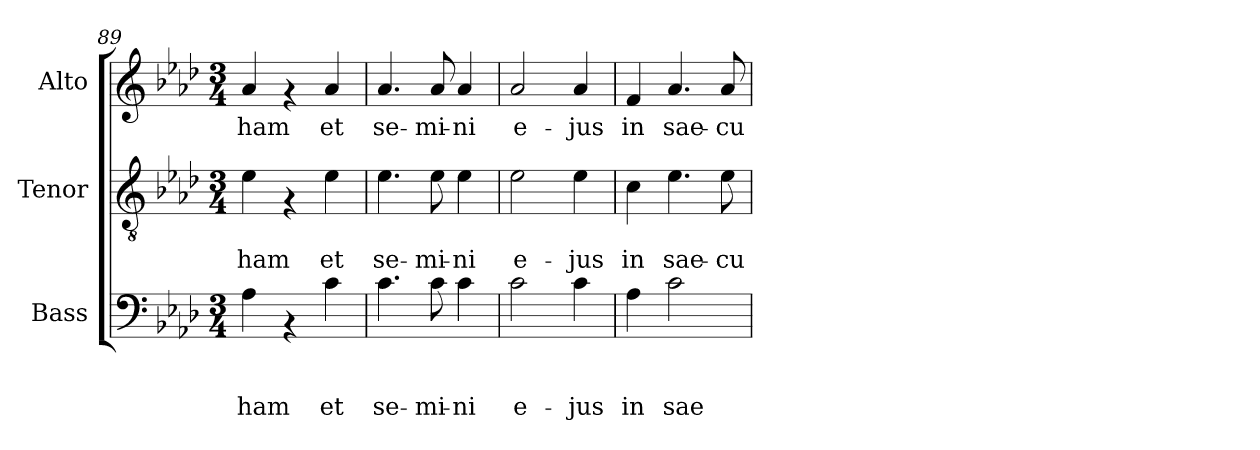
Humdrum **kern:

**kern	**text	**text	**text	**kern	**text	**text	**kern	**text
*part3	*part3	*part3	*part3	*part2	*part2	*part2	*part1	*part1
*staff3	*staff3	*staff3	*staff3	*staff2	*staff2	*staff2	*staff1	*staff1
*I"Bass	*	*	*	*I"Tenor	*	*	*I"Alto	*
*I'B.	*	*	*	*I'T.	*	*	*I'A.	*
*clefF4	*	*	*	*clefGv2	*	*	*clefG2	*
*ITrd-3c-5	*	*	*	*ITrd-3c-5	*	*	*ITrd2c3	*
*k[b-e-a-d-g-]	*	*	*	*k[b-e-a-d-g-]	*	*	*k[b-]	*
*D-:	*	*	*	*D-:	*	*	*F:	*
*M3/4	*	*	*	*M3/4	*	*	*M3/4	*
=89	=89	=89	=89	=89	=89	=89	=89	=89
!	!	!	!LO:LY:b	!	!	!LO:LY:b	!	!LO:LY:b:rj
4d-\	.	.	-ham	4a-\	.	-ham	4f/	-ham
4rAA	.	.	.	4rF	.	.	4rf	.
!	!	!	!LO:LY:b	!	!	!LO:LY:b	!	!LO:LY:b:rj
4f\	.	.	et	4a-\	.	et	4f/	et
=90	=90	=90	=90	=90	=90	=90	=90	=90
!	!	!	!LO:LY:b	!	!	!LO:LY:b	!	!LO:LY:b:rj
4.f\	.	.	se-	4.a-\	.	se-	4.f/	se-
!	!	!	!LO:LY:b	!	!	!LO:LY:b	!	!LO:LY:b:rj
8f\	.	.	-mi-	8a-\	.	-mi-	8f/	-mi-
!	!	!	!LO:LY:b	!	!	!LO:LY:b	!	!LO:LY:b:rj
4f\	.	.	-ni	4a-\	.	-ni	4f/	-ni
=91	=91	=91	=91	=91	=91	=91	=91	=91
!	!	!	!LO:LY:b	!	!	!LO:LY:b	!	!LO:LY:b:rj
2f\	.	.	e-	2a-\	.	e-	2f/	e-
!	!	!	!LO:LY:b	!	!	!LO:LY:b	!	!LO:LY:b:rj
4f\	.	.	-jus	4a-\	.	-jus	4f/	-jus
=92	=92	=92	=92	=92	=92	=92	=92	=92
!	!	!	!LO:LY:b	!	!	!LO:LY:b	!	!LO:LY:b:rj
4d-\	.	.	in	4f\	.	in	4d/	in
!	!	!	!LO:LY:b	!	!	!LO:LY:b	!	!LO:LY:b:rj
2f\	.	.	sae-	4.a-\	.	sae-	4.f/	sae-
!	!	!	!	!	!	!LO:LY:b	!	!LO:LY:b:rj
.	.	.	.	8a-\	.	-cu-	8f/	-cu-
=	=	=	=	=	=	=	=	=
*-	*-	*-	*-	*-	*-	*-	*-	*-
